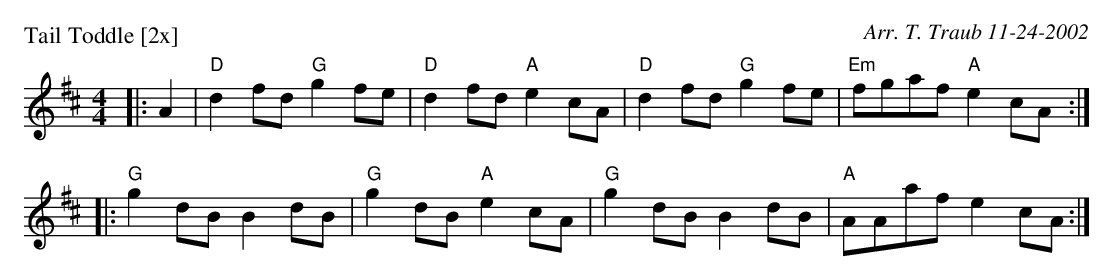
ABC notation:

X:1
P: Tail Toddle [2x]
C: Arr. T. Traub 11-24-2002
K: D
M: 4/4
L: 1/8
|:A2|"D"d2 fd "G"g2 fe|"D"d2 fd "A"e2 cA|"D"d2 fd "G"g2 fe|"Em"fgaf "A"e2 cA :|
|:"G"g2 dB B2 dB|"G"g2 dB "A"e2 cA|"G"g2 dB B2 dB|"A"AAaf e2 cA :|
